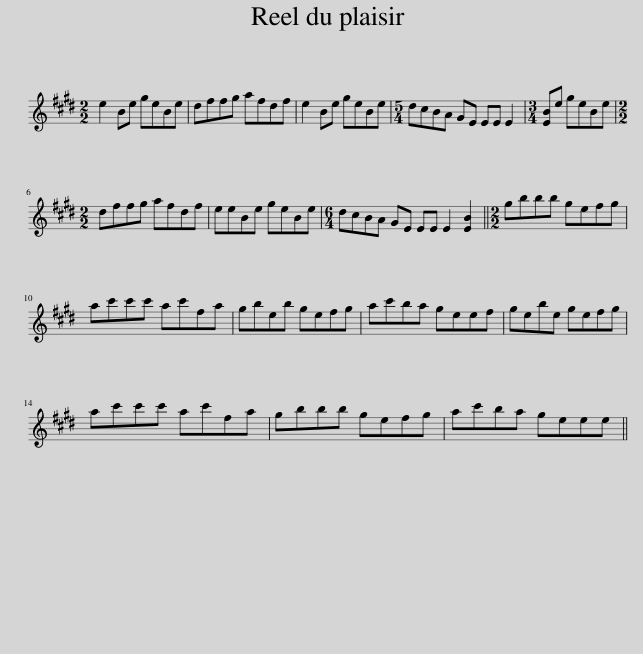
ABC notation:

X:1
L:1/8
M:2/2
I:linebreak $
K:E
V:1 treble
V:1
 e2 Be geBe | dffg afdf | e2 Be geBe |[M:5/4] dcBA GE EE E2 |[M:3/4] [EB]e geBe |$ %5
[M:2/2] dffg afdf | eeBe geBe |[M:6/4] dcBA GE EE E2 [EB]2 ||[M:2/2] gbbb gefg |$ ac'c'c' ac'fa | %10
 gbeb gefg | ac'ba geef | gebe gefg |$ ac'c'c' ac'fa | gbbb gefg | %15
 ac'ba geee || %16
